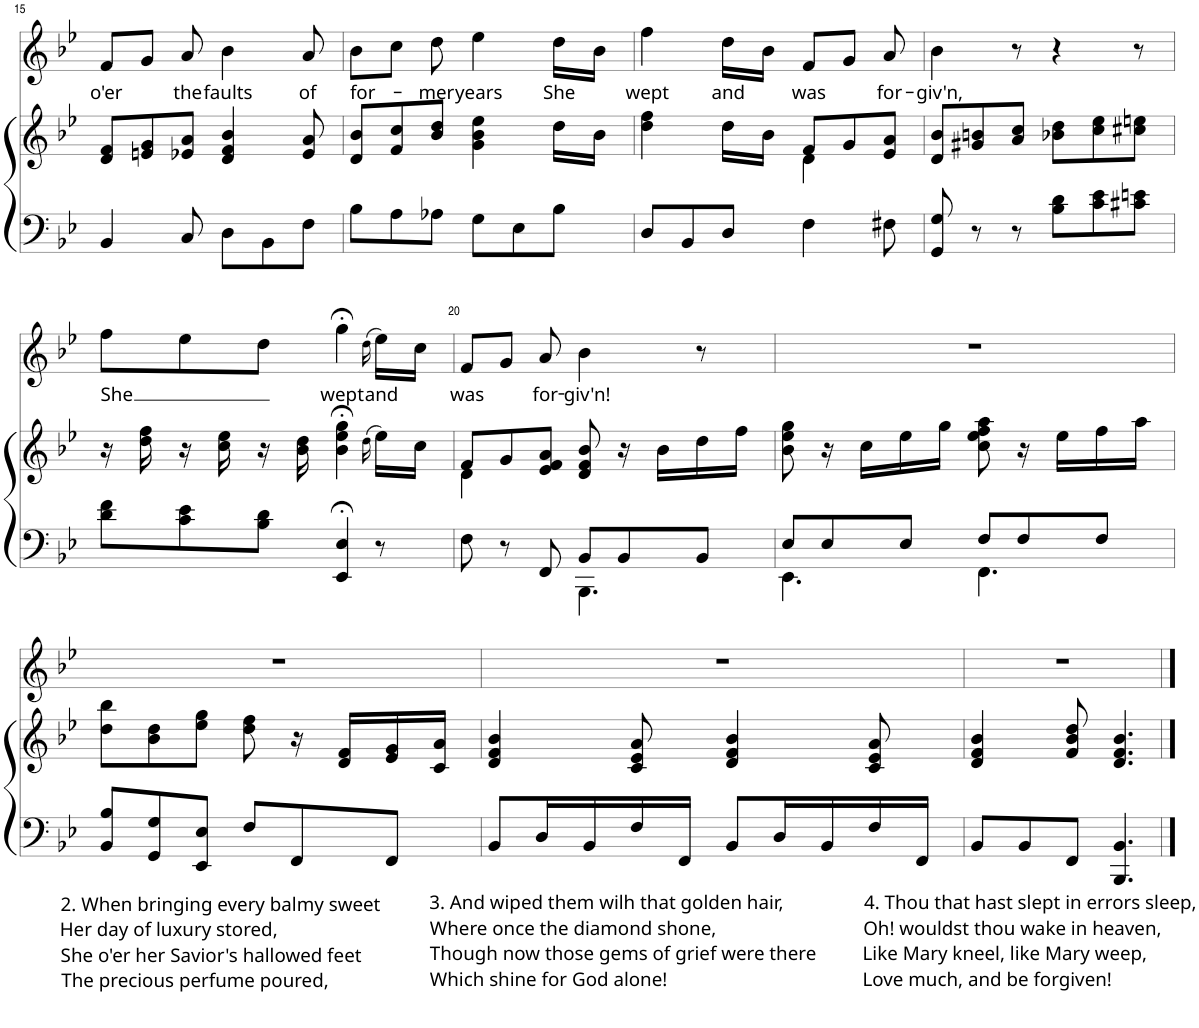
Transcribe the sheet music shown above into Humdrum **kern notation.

**kern	**kern	**kern	**text
*part2	*part2	*part1	*part1
*staff3	*staff2	*staff1	*staff1
*I"Piano	*	*I"Voice	*
*I'Pno	*	*	*
!!LO:PB:g=z
*clefF4	*clefG2	*clefG2	*
*k[b-e-]	*k[b-e-]	*k[b-e-]	*
*M6/8	*M6/8	*M6/8	*
=15	=15	=15	=15
!	!	!	!LO:LY:b
4BB-/	8d/ 8f/L	8f/L	o'er
.	8en/ 8g/	8g/J	.
!	!	!	!LO:LY:b
8C/	8e-X/ 8a/J	8a/	the
!	!	!	!LO:LY:b
8D\L	4d/ 4f/ 4b-/	4b-\	faults
8BB-\	.	.	.
!	!	!	!LO:LY:b
8F\J	8e-/ 8a/	8a/	of
=16	=16	=16	=16
!	!	!	!LO:LY:b
8B-\L	8d/ 8b-/L	8b-\L	for-
8A\	8f/ 8cc/	8cc\J	.
!	!	!	!LO:LY:b
8A-X\J	8b-/ 8dd/J	8dd\	-mer
!	!	!	!LO:LY:b
8G\L	4g\ 4b-\ 4ee-\	4ee-\	years
8E-\	.	.	.
!	!	!	!LO:LY:b
8B-\J	16dd\LL	16dd\LL	She
.	16b-\JJ	16b-\JJ	.
=17	=17	=17	=17
*	*^	*	*
!	!	!	!	!LO:LY:b
8D/L	4dd\ 4ff\	4ryy	4ff\	wept
8BB-/	.	.	.	.
!	!	!	!	!LO:LY:b
8D/J	16dd\LL	8ryy	16dd\LL	and
.	16b-\JJ	.	16b-\JJ	.
!	!	!	!	!LO:LY:b
4F\	8f/L	4d\	8f/L	was
.	8g/	.	8g/J	.
!	!	!	!	!LO:LY:b
8F#X\	8e-/ 8a/J	8ryy	8a/	for-
=18	=18	=18	=18	=18
!	!	!	!	!LO:LY:b
*	*v	*v	*	*
8GG/ 8G/	8d/ 8b-/L	4b-\	-giv'n,
8r	8g#X/ 8bn/	.	.
8r	8a/ 8cc/J	8r	.
8B-\ 8d\L	8b-X\ 8dd\L	4r	.
8c\ 8e-\	8cc\ 8ee-\	.	.
8c#X\ 8en\J	8cc#X\ 8een\J	8r	.
!!LO:LB:g=z
=19	=19	=19	=19
!	!	!	!LO:LY:b
8d\ 8f\L	16r	8ff\L	She
.	16dd\ 16ff\	.	.
8c\ 8e-\	16r	8ee-\	.
.	16cc\ 16ee-\	.	.
8B-\ 8d\J	16r	8dd\J	.
.	16b-\ 16dd\	.	.
!	!	!	!LO:LY:b
4EE-/;< 4E-/;<	4b-\;< 4ee-\;< 4gg\;<	4gg;<\	wept
.	(16qdd\	(16qdd\	.
!	!	!	!LO:LY:b
8r	16ee-\LL)	16ee-\LL)	and
.	16cc\JJ	16cc\JJ	.
=20	=20	=20	=20
*^	*^	*	*
!	!	!	!	!	!LO:LY:b
8F\	4ryy	8f/L	4d\	8f/L	was
8r	.	8g/	.	8g/J	.
!	!	!	!	!	!LO:LY:b
8FF/	8ryy	8e-/ 8f/ 8a/J	2ryy	8a/	for-
!	!	!	!	!	!LO:LY:b
8BB-/L	4.BBB-\	8d/ 8f/ 8b-/	.	4b-\	-giv'n!
8BB-/	.	16r	.	.	.
.	.	16b-\LL	.	.	.
8BB-/J	.	16dd\	.	8r	.
.	.	16ff\JJ	.	.	.
*	*	*v	*v	*	*
=21	=21	=21	=21	=21
8E-/L	4.EE-\	8b-\ 8ee-\ 8gg\	2.r	.
8E-/	.	16r	.	.
.	.	16cc\LL	.	.
8E-/J	.	16ee-\	.	.
.	.	16gg\JJ	.	.
8F/L	4.FF\	8cc\ 8ee-\ 8ff\ 8aa\	.	.
8F/	.	16r	.	.
.	.	16ee-\LL	.	.
8F/J	.	16ff\	.	.
.	.	16aa\JJ	.	.
*v	*v	*	*	*
!!LO:LB:g=z
=22	=22	=22	=22
8BB-/ 8B-/L	8dd\ 8bb-\L	2.r	.
8GG/ 8G/	8b-\ 8dd\	.	.
8EE-/ 8E-/J	8ee-\ 8gg\J	.	.
8F/L	8dd\ 8ff\	.	.
8FF/	16r	.	.
.	16d/ 16f/LL	.	.
8FF/J	16e-/ 16g/	.	.
.	16c/ 16a/JJ	.	.
=23	=23	=23	=23
8BB-/L	4d/ 4f/ 4b-/	2.r	.
16D/L	.	.	.
16BB-/	.	.	.
16F/	8c/ 8e-/ 8a/	.	.
16FF/JJ	.	.	.
8BB-/L	4d/ 4f/ 4b-/	.	.
16D/L	.	.	.
16BB-/	.	.	.
16F/	8c/ 8e-/ 8a/	.	.
16FF/JJ	.	.	.
=24	=24	=24	=24
8BB-/L	4d/ 4f/ 4b-/	2.r	.
8BB-/	.	.	.
8FF/J	8f/ 8b-/ 8dd/	.	.
4.BBB-/ 4.BB-/	4.d/ 4.f/ 4.b-/	.	.
==	==	==	==
*-	*-	*-	*-
